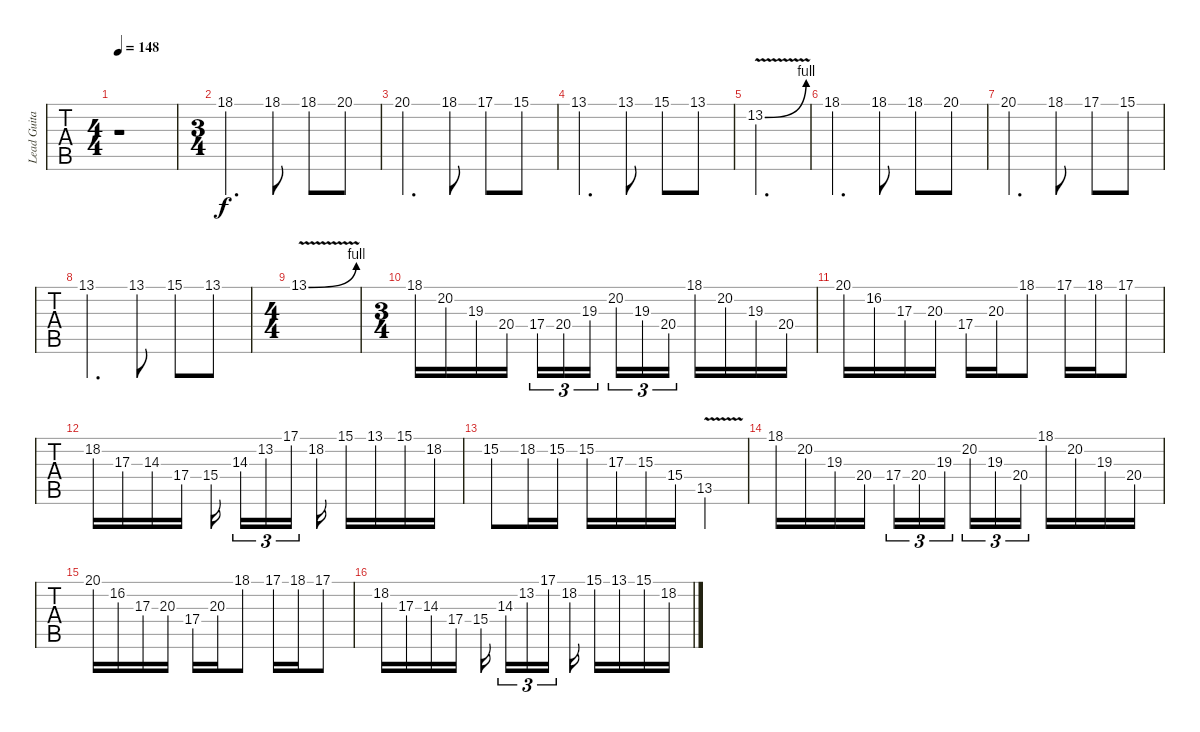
\track ("Lead Guitar" "Lead Guita") {instrument distortionguitar}
\staff {tabs}
\tuning (E4 B3 G3 D3 A2 E2) {hide}
\ts (4 4)
\tempo 148
\clef g2
\ks c
r.1{dy f} |
\ts (3 4)
18.1.4{d} 18.1.8 18.1.8 20.1.8 |
20.1.4{d} 18.1.8 17.1.8 15.1.8 |
13.1.4{d} 13.1.8 15.1.8 13.1.8 |
13.2{be (bend 0 0 60 4) v}.2{d} |
18.1.4{d} 18.1.8 18.1.8 20.1.8 |
20.1.4{d} 18.1.8 17.1.8 15.1.8 |
13.1.4{d} 13.1.8 15.1.8 13.1.8 |
\ts (4 4)
13.1{be (bend 0 0 60 4) v}.1 |
\ts (3 4)
18.1.16 20.2.16 19.3.16 20.4.16 17.4.16{tu (3 2)} 20.4.16{tu (3 2)} 19.3.16{tu (3 2) beam splitsecondary} 20.2.16{tu (3 2)} 19.3.16{tu (3 2)} 20.4.16{tu (3 2)} 18.1.16 20.2.16 19.3.16 20.4.16 |
20.1.16 16.2.16 17.3.16 20.3.16 17.4.16 20.3.16 18.1.8 17.1.16 18.1.16 17.1.8 |
18.2.16 17.3.16 14.3.16 17.4.16 15.4.16{beam splitsecondary} 14.3.16{tu (3 2)} 13.2.16{tu (3 2)} 17.1.16{tu (3 2) beam splitsecondary} 18.2.16 15.1.16 13.1.16 15.1.16 18.2.16 |
15.2.8 18.2.16 15.2.16 15.2.16 17.3.16 15.3.16 15.4.16 13.5{v}.4 |
18.1.16 20.2.16 19.3.16 20.4.16 17.4.16{tu (3 2)} 20.4.16{tu (3 2)} 19.3.16{tu (3 2) beam splitsecondary} 20.2.16{tu (3 2)} 19.3.16{tu (3 2)} 20.4.16{tu (3 2)} 18.1.16 20.2.16 19.3.16 20.4.16 |
20.1.16 16.2.16 17.3.16 20.3.16 17.4.16 20.3.16 18.1.8 17.1.16 18.1.16 17.1.8 |
18.2.16 17.3.16 14.3.16 17.4.16 15.4.16{beam splitsecondary} 14.3.16{tu (3 2)} 13.2.16{tu (3 2)} 17.1.16{tu (3 2) beam splitsecondary} 18.2.16 15.1.16 13.1.16 15.1.16 18.2.16
